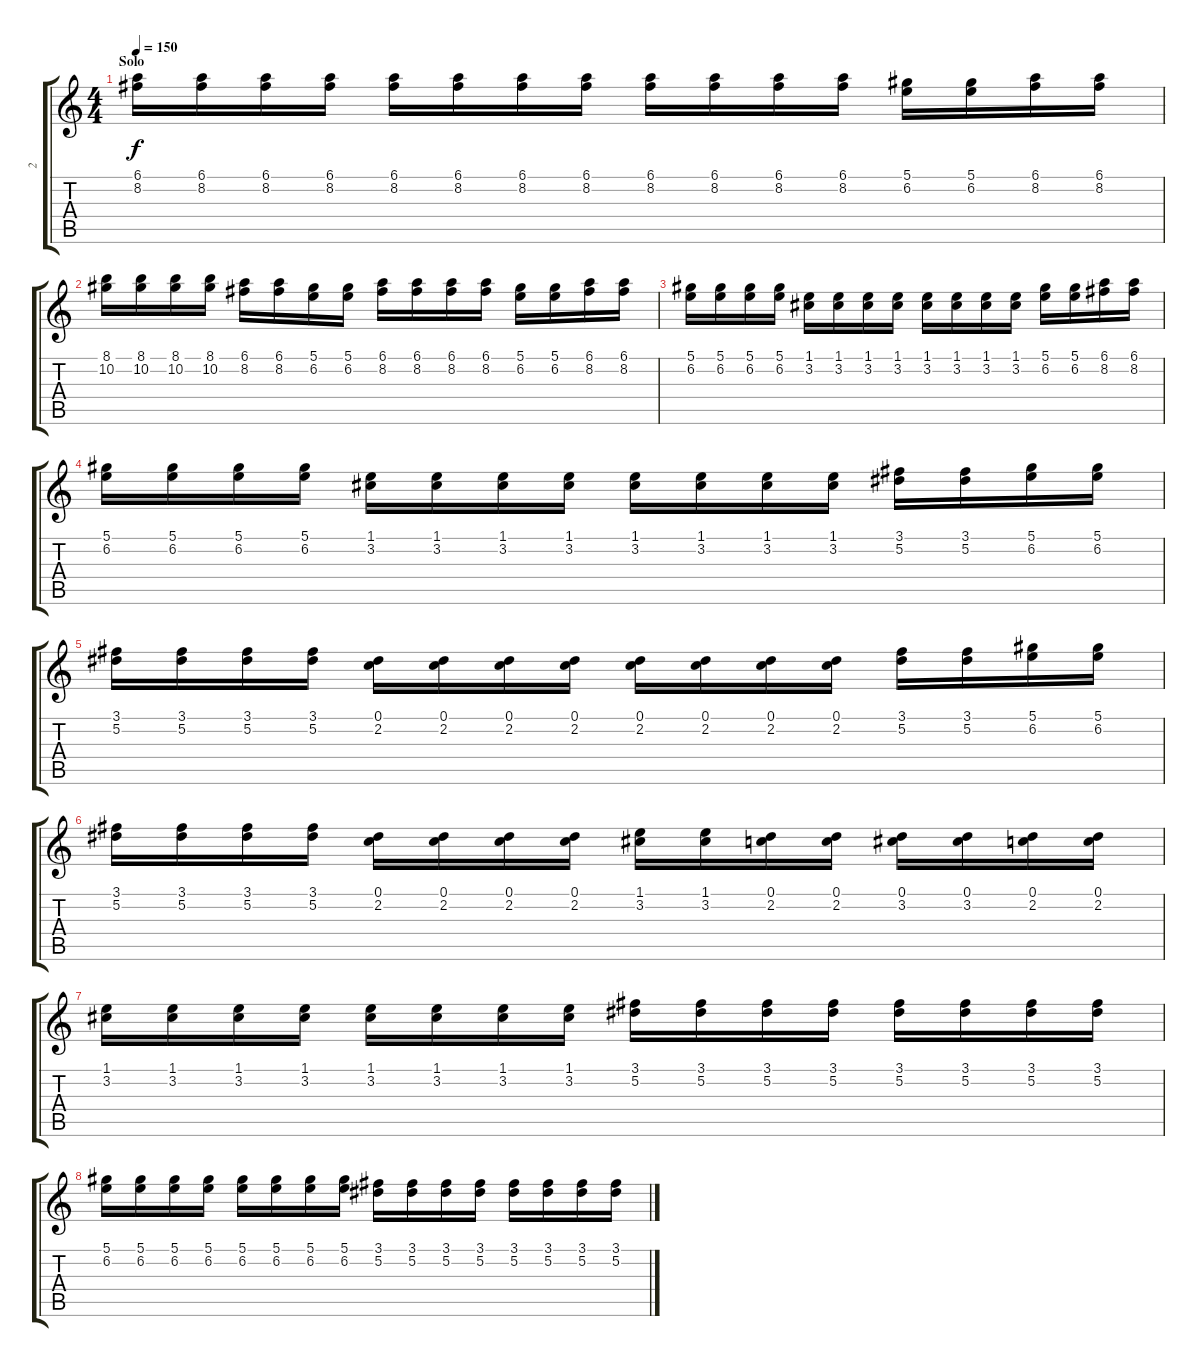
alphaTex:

\track ("2" "2") {instrument electricguitarjazz}
\staff {score tabs}
\tuning (Eb4 Bb3 Gb3 Db3 Ab2 Db2) {hide}
\ts (4 4)
\section ("" "Solo")
\tempo 150
\clef g2
\ks c
(6.1 8.2).16{dy f} (6.1 8.2).16 (6.1 8.2).16 (6.1 8.2).16 (6.1 8.2).16 (6.1 8.2).16 (6.1 8.2).16 (6.1 8.2).16 (6.1 8.2).16 (6.1 8.2).16 (6.1 8.2).16 (6.1 8.2).16 (5.1 6.2).16 (5.1 6.2).16 (6.1 8.2).16 (6.1 8.2).16 |
(8.1 10.2).16 (8.1 10.2).16 (8.1 10.2).16 (8.1 10.2).16 (6.1 8.2).16 (6.1 8.2).16 (5.1 6.2).16 (5.1 6.2).16 (6.1 8.2).16 (6.1 8.2).16 (6.1 8.2).16 (6.1 8.2).16 (5.1 6.2).16 (5.1 6.2).16 (6.1 8.2).16 (6.1 8.2).16 |
(5.1 6.2).16 (5.1 6.2).16 (5.1 6.2).16 (5.1 6.2).16 (1.1 3.2).16 (1.1 3.2).16 (1.1 3.2).16 (1.1 3.2).16 (1.1 3.2).16 (1.1 3.2).16 (1.1 3.2).16 (1.1 3.2).16 (5.1 6.2).16 (5.1 6.2).16 (6.1 8.2).16 (6.1 8.2).16 |
(5.1 6.2).16 (5.1 6.2).16 (5.1 6.2).16 (5.1 6.2).16 (1.1 3.2).16 (1.1 3.2).16 (1.1 3.2).16 (1.1 3.2).16 (1.1 3.2).16 (1.1 3.2).16 (1.1 3.2).16 (1.1 3.2).16 (3.1 5.2).16 (3.1 5.2).16 (5.1 6.2).16 (5.1 6.2).16 |
(3.1 5.2).16 (3.1 5.2).16 (3.1 5.2).16 (3.1 5.2).16 (0.1 2.2).16 (0.1 2.2).16 (0.1 2.2).16 (0.1 2.2).16 (0.1 2.2).16 (0.1 2.2).16 (0.1 2.2).16 (0.1 2.2).16 (3.1 5.2).16 (3.1 5.2).16 (5.1 6.2).16 (5.1 6.2).16 |
(3.1 5.2).16 (3.1 5.2).16 (3.1 5.2).16 (3.1 5.2).16 (0.1 2.2).16 (0.1 2.2).16 (0.1 2.2).16 (0.1 2.2).16 (1.1 3.2).16 (1.1 3.2).16 (0.1 2.2).16 (0.1 2.2).16 (0.1 3.2).16 (0.1 3.2).16 (0.1 2.2).16 (0.1 2.2).16 |
(1.1 3.2).16 (1.1 3.2).16 (1.1 3.2).16 (1.1 3.2).16 (1.1 3.2).16 (1.1 3.2).16 (1.1 3.2).16 (1.1 3.2).16 (3.1 5.2).16 (3.1 5.2).16 (3.1 5.2).16 (3.1 5.2).16 (3.1 5.2).16 (3.1 5.2).16 (3.1 5.2).16 (3.1 5.2).16 |
(5.1 6.2).16 (5.1 6.2).16 (5.1 6.2).16 (5.1 6.2).16 (5.1 6.2).16 (5.1 6.2).16 (5.1 6.2).16 (5.1 6.2).16 (3.1 5.2).16 (3.1 5.2).16 (3.1 5.2).16 (3.1 5.2).16 (3.1 5.2).16 (3.1 5.2).16 (3.1 5.2).16 (3.1 5.2).16
